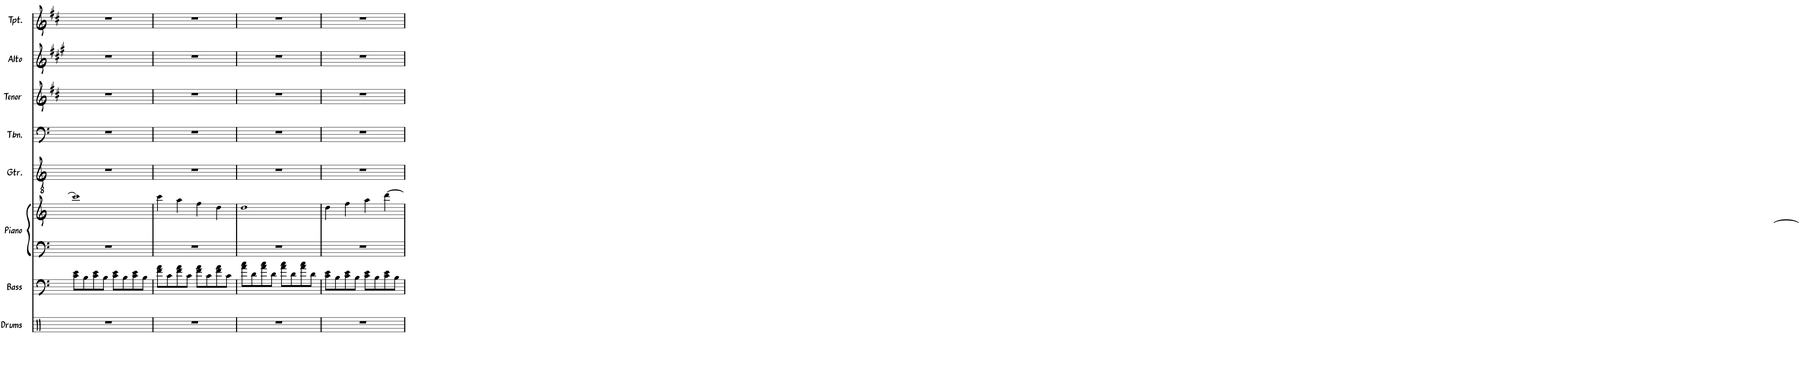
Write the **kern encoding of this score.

**kern	**kern	**kern	**kern	**kern	**kern	**kern	**kern	**kern
*part8	*part7	*part6	*part6	*part5	*part4	*part3	*part2	*part1
*staff9	*staff8	*staff7	*staff6	*staff5	*staff4	*staff3	*staff2	*staff1
*I"Drums	*I"Bass	*I"Piano	*	*I"Guitar	*I"Trombone	*I"Tenor Sax	*I"Alto Sax	*I"Trumpet
*I'Drums	*I'Bass	*I'Piano	*	*I'Gtr.	*I'Tbn.	*I'Tenor	*I'Alto	*I'Tpt.
!!LO:PB:g=z
*clefX	*clefF4	*clefF4	*clefG2	*clefGv2	*clefF4	*clefG2	*clefG2	*clefG2
*	*Trd7c12	*	*	*	*	*Trd8c14	*Trd5c9	*Trd1c2
*k[]	*k[]	*k[]	*k[]	*k[]	*k[]	*k[f#c#]	*k[f#c#g#]	*k[f#c#]
*M4/4	*M4/4	*M4/4	*M4/4	*M4/4	*M4/4	*M4/4	*M4/4	*M4/4
=25	=25	=25	=25	=25	=25	=25	=25	=25
1r	8c\ 8e\L	1r	1ccc]	1r	1r	1r	1r	1r
.	8B\	.	.	.	.	.	.	.
.	8c\ 8e\	.	.	.	.	.	.	.
.	8B\J	.	.	.	.	.	.	.
.	8c\ 8e\L	.	.	.	.	.	.	.
.	8B\	.	.	.	.	.	.	.
.	8c\ 8e\	.	.	.	.	.	.	.
.	8B\J	.	.	.	.	.	.	.
=26	=26	=26	=26	=26	=26	=26	=26	=26
1r	8f\ 8a\L	1r	4ccc\	1r	1r	1r	1r	1r
.	8c\	.	.	.	.	.	.	.
.	8f\ 8a\	.	4aa\	.	.	.	.	.
.	8c\J	.	.	.	.	.	.	.
.	8f\ 8a\L	.	4ff\	.	.	.	.	.
.	8c\	.	.	.	.	.	.	.
.	8f\ 8a\	.	[4dd\	.	.	.	.	.
.	8c\J	.	.	.	.	.	.	.
=27	=27	=27	=27	=27	=27	=27	=27	=27
1r	8a\ 8cc\L	1r	1dd]	1r	1r	1r	1r	1r
.	8d\	.	.	.	.	.	.	.
.	8a\ 8cc\	.	.	.	.	.	.	.
.	8d\J	.	.	.	.	.	.	.
.	8a\ 8cc\L	.	.	.	.	.	.	.
.	8d\	.	.	.	.	.	.	.
.	8a\ 8cc\	.	.	.	.	.	.	.
.	8d\J	.	.	.	.	.	.	.
=28	=28	=28	=28	=28	=28	=28	=28	=28
1r	8c\ 8e\L	1r	4dd\	1r	1r	1r	1r	1r
.	8B\	.	.	.	.	.	.	.
.	8c\ 8e\	.	4ff\	.	.	.	.	.
.	8B\J	.	.	.	.	.	.	.
.	8c\ 8e\L	.	4aa\	.	.	.	.	.
.	8B\	.	.	.	.	.	.	.
.	8c\ 8e\	.	[4ddd\	.	.	.	.	.
.	8B\J	.	.	.	.	.	.	.
=	=	=	=	=	=	=	=	=
*-	*-	*-	*-	*-	*-	*-	*-	*-
